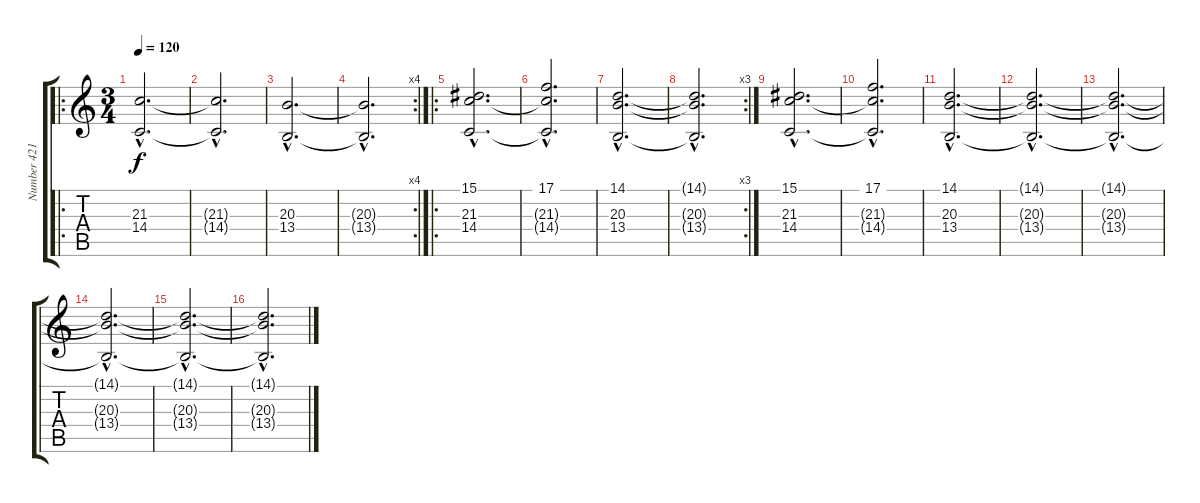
\track ("Number 421" "Number 421") {instrument pad8sweep}
\staff {score tabs}
\tuning (C4 G3 Eb3 Bb2 F2 C2) {hide}
\ro
\ts (3 4)
\tempo 120
\clef g2
\ks c
(21.3{hac} 14.4{hac}).2{d dy f} |
(21.3{hac t} 14.4{hac t}).2{d} |
(20.3{hac} 13.4{hac}).2{d} |
\rc 4
(20.3{hac t} 13.4{hac t}).2{d} |
\ro
(15.1{hac} 21.3{hac} 14.4{hac}).2{d} |
(17.1{hac} 21.3{hac t} 14.4{hac t}).2{d} |
(14.1{hac} 20.3{hac} 13.4{hac}).2{d} |
\rc 3
(14.1{hac t} 20.3{hac t} 13.4{hac t}).2{d} |
(15.1{hac} 21.3{hac} 14.4{hac}).2{d} |
(17.1{hac} 21.3{hac t} 14.4{hac t}).2{d} |
(14.1{hac} 20.3{hac} 13.4{hac}).2{d} |
(14.1{hac t} 20.3{hac t} 13.4{hac t}).2{d} |
(14.1{hac t} 20.3{hac t} 13.4{hac t}).2{d} |
(14.1{hac t} 20.3{hac t} 13.4{hac t}).2{d} |
(14.1{hac t} 20.3{hac t} 13.4{hac t}).2{d} |
(14.1{hac t} 20.3{hac t} 13.4{hac t}).2{d}
